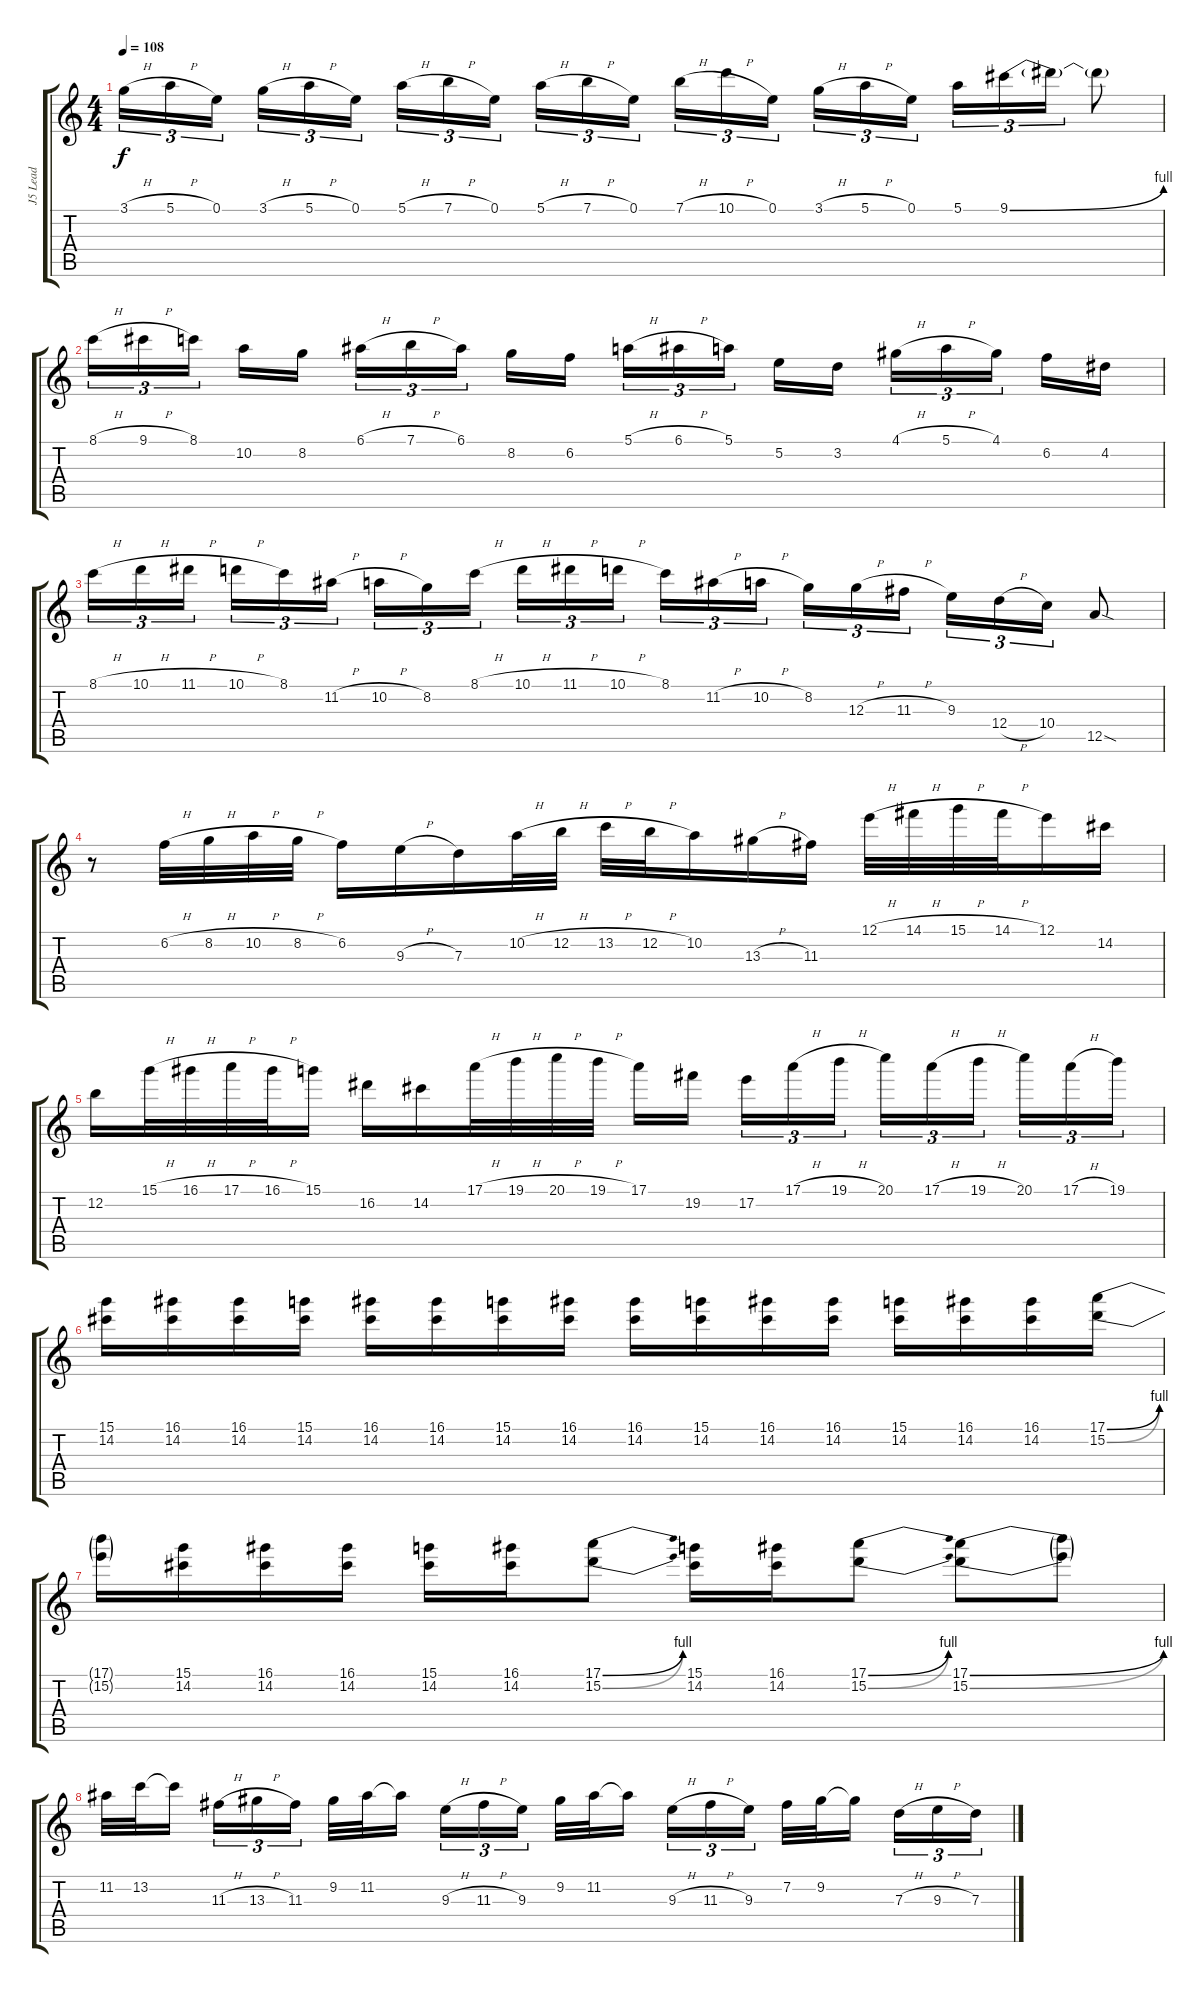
\track ("J5 Lead" "J5 Lead") {instrument overdrivenguitar}
\staff {score tabs}
\tuning (E4 B3 G3 D3 A2 E2) {hide}
\ts (4 4)
\tempo 108
\clef g2
\ks c
3.1{h}.16{tu (3 2) dy f} 5.1{h}.16{tu (3 2)} 0.1.16{tu (3 2)} 3.1{h}.16{tu (3 2)} 5.1{h}.16{tu (3 2)} 0.1.16{tu (3 2)} 5.1{h}.16{tu (3 2)} 7.1{h}.16{tu (3 2)} 0.1.16{tu (3 2)} 5.1{h}.16{tu (3 2)} 7.1{h}.16{tu (3 2)} 0.1.16{tu (3 2)} 7.1{h}.16{tu (3 2)} 10.1{h}.16{tu (3 2)} 0.1.16{tu (3 2)} 3.1{h}.16{tu (3 2)} 5.1{h}.16{tu (3 2)} 0.1.16{tu (3 2)} 5.1.16{tu (3 2)} 9.1{be (bend 0 0 60 4)}.16{tu (3 2)} 9.1{t}.16{tu (3 2)} 9.1{t}.8 |
8.1{h}.16{tu (3 2)} 9.1{h}.16{tu (3 2)} 8.1.16{tu (3 2)} 10.2.16 8.2.16 6.1{h}.16{tu (3 2)} 7.1{h}.16{tu (3 2)} 6.1.16{tu (3 2)} 8.2.16 6.2.16 5.1{h}.16{tu (3 2)} 6.1{h}.16{tu (3 2)} 5.1.16{tu (3 2)} 5.2.16 3.2.16 4.1{h}.16{tu (3 2)} 5.1{h}.16{tu (3 2)} 4.1.16{tu (3 2)} 6.2.16 4.2.16 |
8.1{h}.16{tu (3 2)} 10.1{h}.16{tu (3 2)} 11.1{h}.16{tu (3 2)} 10.1{h}.16{tu (3 2)} 8.1.16{tu (3 2)} 11.2{h}.16{tu (3 2)} 10.2{h}.16{tu (3 2)} 8.2.16{tu (3 2)} 8.1{h}.16{tu (3 2)} 10.1{h}.16{tu (3 2)} 11.1{h}.16{tu (3 2)} 10.1{h}.16{tu (3 2)} 8.1.16{tu (3 2)} 11.2{h}.16{tu (3 2)} 10.2{h}.16{tu (3 2)} 8.2.16{tu (3 2)} 12.3{h}.16{tu (3 2)} 11.3{h}.16{tu (3 2)} 9.3.16{tu (3 2)} 12.4{h}.16{tu (3 2)} 10.4.16{tu (3 2)} 12.5{sod}.8 |
r.8 6.2{h}.32 8.2{h}.32 10.2{h}.32 8.2{h}.32 6.2.16 9.3{h}.16 7.3.16 10.2{h}.32 12.2{h}.32 13.2{h}.32 12.2{h}.32 10.2.16 13.3{h}.16 11.3.16 12.1{h}.32 14.1{h}.32 15.1{h}.32 14.1{h}.32 12.1.16 14.2.16 |
12.2.16 15.1{h}.32 16.1{h}.32 17.1{h}.32 16.1{h}.32 15.1.16 16.2.16 14.2.16 17.1{h}.32 19.1{h}.32 20.1{h}.32 19.1{h}.32 17.1.16 19.2.16 17.2.16{tu (3 2)} 17.1{h}.16{tu (3 2)} 19.1{h}.16{tu (3 2)} 20.1.16{tu (3 2)} 17.1{h}.16{tu (3 2)} 19.1{h}.16{tu (3 2)} 20.1.16{tu (3 2)} 17.1{h}.16{tu (3 2)} 19.1.16{tu (3 2)} |
(15.1 14.2).16 (16.1 14.2).16 (16.1 14.2).16 (15.1 14.2).16 (16.1 14.2).16 (16.1 14.2).16 (15.1 14.2).16 (16.1 14.2).16 (16.1 14.2).16 (15.1 14.2).16 (16.1 14.2).16 (16.1 14.2).16 (15.1 14.2).16 (16.1 14.2).16 (16.1 14.2).16 (17.1{be (bend 0 0 60 4)} 15.2{be (bend 0 0 60 4)}).16 |
(17.1{t} 15.2{t}).16 (15.1 14.2).16 (16.1 14.2).16 (16.1 14.2).16 (15.1 14.2).16 (16.1 14.2).16 (17.1{be (bend 0 0 60 4)} 15.2{be (bend 0 0 60 4)}).8 (15.1 14.2).16 (16.1 14.2).16 (17.1{be (bend 0 0 60 4)} 15.2{be (bend 0 0 60 4)}).8 (17.1{be (bend 0 0 60 4)} 15.2{be (bend 0 0 60 4)}).8 (17.1{t} 15.2{t}).8 |
11.2.32 13.2.32 13.2{t}.16 11.3{h}.16{tu (3 2)} 13.3{h}.16{tu (3 2)} 11.3.16{tu (3 2)} 9.2.32 11.2.32 11.2{t}.16 9.3{h}.16{tu (3 2)} 11.3{h}.16{tu (3 2)} 9.3.16{tu (3 2)} 9.2.32 11.2.32 11.2{t}.16 9.3{h}.16{tu (3 2)} 11.3{h}.16{tu (3 2)} 9.3.16{tu (3 2)} 7.2.32 9.2.32 9.2{t}.16 7.3{h}.16{tu (3 2)} 9.3{h}.16{tu (3 2)} 7.3.16{tu (3 2)}
